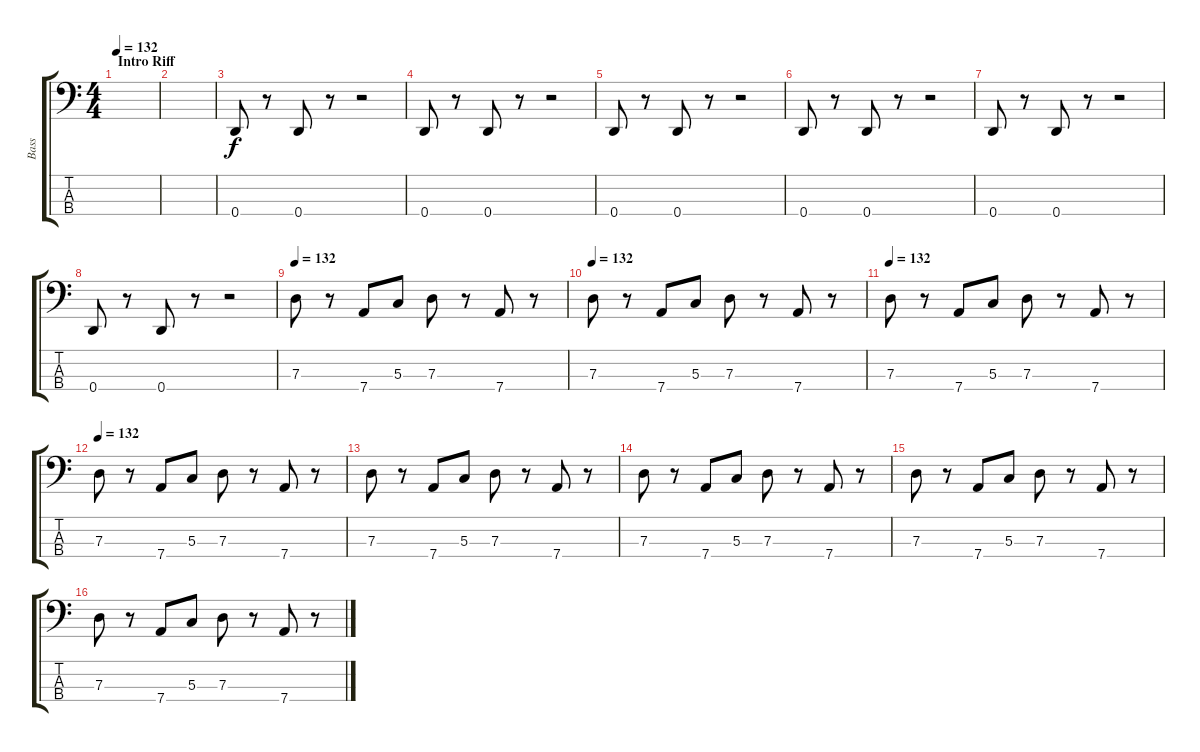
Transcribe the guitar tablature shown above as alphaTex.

\track ("Bass" "Bass") {instrument electricbasspick}
\staff {score tabs}
\tuning (F2 C2 G1 D1) {hide}
\ts (4 4)
\section ("" "Intro Riff")
\tempo 132
\tempo 125
\tempo 132
\clef f4
\ks c
|
|
0.4.8 r.8 0.4.8 r.8 r.2 |
0.4.8 r.8 0.4.8 r.8 r.2 |
0.4.8 r.8 0.4.8 r.8 r.2 |
0.4.8 r.8 0.4.8 r.8 r.2 |
0.4.8 r.8 0.4.8 r.8 r.2 |
0.4.8 r.8 0.4.8 r.8 r.2 |
\tempo 132
7.3.8 r.8 7.4.8 5.3.8 7.3.8 r.8 7.4.8 r.8 |
\tempo 132
7.3.8 r.8 7.4.8 5.3.8 7.3.8 r.8 7.4.8 r.8 |
\tempo 132
7.3.8 r.8 7.4.8 5.3.8 7.3.8 r.8 7.4.8 r.8 |
\tempo 132
7.3.8 r.8 7.4.8 5.3.8 7.3.8 r.8 7.4.8 r.8 |
7.3.8 r.8 7.4.8 5.3.8 7.3.8 r.8 7.4.8 r.8 |
7.3.8 r.8 7.4.8 5.3.8 7.3.8 r.8 7.4.8 r.8 |
7.3.8 r.8 7.4.8 5.3.8 7.3.8 r.8 7.4.8 r.8 |
7.3.8 r.8 7.4.8 5.3.8 7.3.8 r.8 7.4.8 r.8
